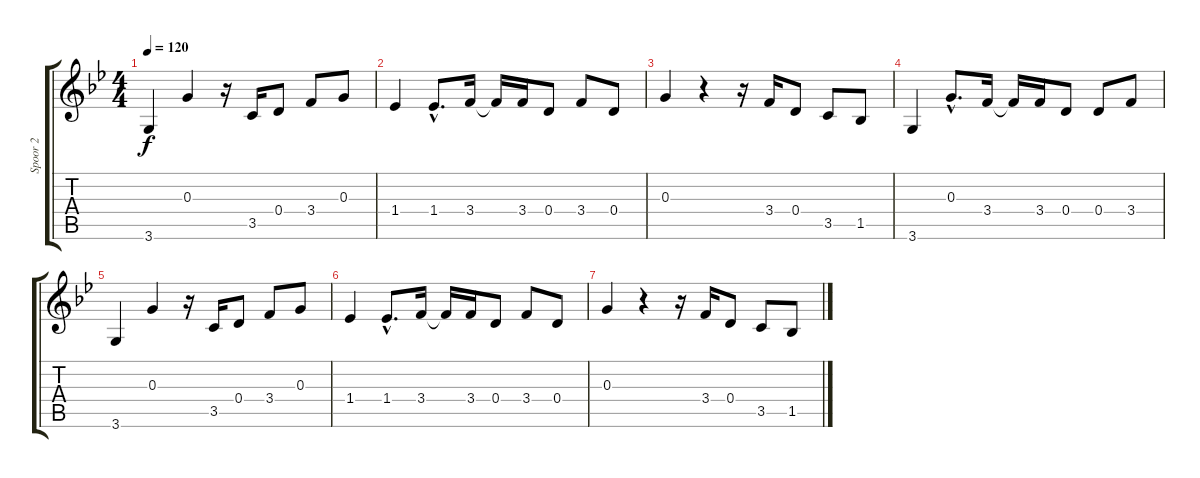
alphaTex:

\track ("Spoor 2" "Spoor 2") {instrument synthbass1}
\staff {score tabs}
\tuning (E4 B3 G3 D3 A2 E2) {hide}
\ts (4 4)
\tempo 120
\clef g2
\ks bb
3.6.4{dy f} 0.3.4 r.16 3.5.16 0.4.8 3.4.8 0.3.8 |
1.4.4 1.4{hac}.8{d} 3.4.16 3.4{t}.16 3.4.16 0.4.8 3.4.8 0.4.8 |
0.3.4 r.4 r.16 3.4.16 0.4.8 3.5.8 1.5.8 |
3.6.4 0.3{hac}.8{d} 3.4.16 3.4{t}.16 3.4.16 0.4.8 0.4.8 3.4.8 |
3.6.4 0.3.4 r.16 3.5.16 0.4.8 3.4.8 0.3.8 |
1.4.4 1.4{hac}.8{d} 3.4.16 3.4{t}.16 3.4.16 0.4.8 3.4.8 0.4.8 |
0.3.4 r.4 r.16 3.4.16 0.4.8 3.5.8 1.5.8
